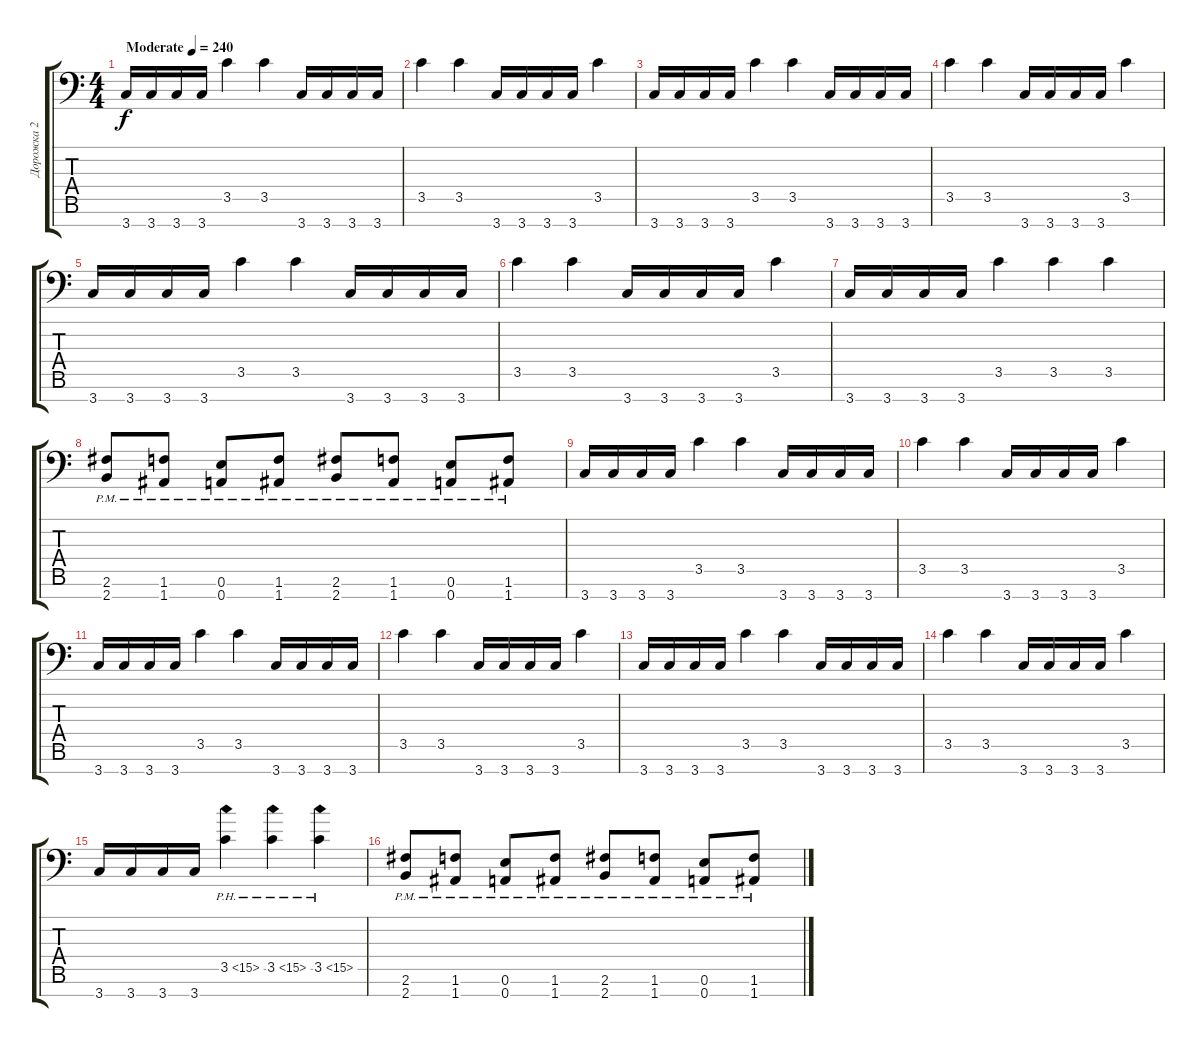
\track ("Дорожка 2" "Дорожка 2") {instrument distortionguitar}
\staff {score tabs}
\tuning (E4 B3 G3 D3 A2 E2 A1) {hide}
\ts (4 4)
\tempo (240 "Moderate")
\clef f4
\ks c
3.7.16{dy f instrument distortionguitar} 3.7.16 3.7.16 3.7.16 3.5.4 3.5.4 3.7.16 3.7.16 3.7.16 3.7.16 |
3.5.4 3.5.4 3.7.16 3.7.16 3.7.16 3.7.16 3.5.4 |
3.7.16 3.7.16 3.7.16 3.7.16 3.5.4 3.5.4 3.7.16 3.7.16 3.7.16 3.7.16 |
3.5.4 3.5.4 3.7.16 3.7.16 3.7.16 3.7.16 3.5.4 |
3.7.16 3.7.16 3.7.16 3.7.16 3.5.4 3.5.4 3.7.16 3.7.16 3.7.16 3.7.16 |
3.5.4 3.5.4 3.7.16 3.7.16 3.7.16 3.7.16 3.5.4 |
3.7.16 3.7.16 3.7.16 3.7.16 3.5.4 3.5.4 3.5.4 |
(2.6{pm} 2.7{pm}).8 (1.6{pm} 1.7{pm}).8 (0.6{pm} 0.7{pm}).8 (1.6{pm} 1.7{pm}).8 (2.6{pm} 2.7{pm}).8 (1.6{pm} 1.7{pm}).8 (0.6{pm} 0.7{pm}).8 (1.6{pm} 1.7{pm}).8 |
3.7.16 3.7.16 3.7.16 3.7.16 3.5.4 3.5.4 3.7.16 3.7.16 3.7.16 3.7.16 |
3.5.4 3.5.4 3.7.16 3.7.16 3.7.16 3.7.16 3.5.4 |
3.7.16 3.7.16 3.7.16 3.7.16 3.5.4 3.5.4 3.7.16 3.7.16 3.7.16 3.7.16 |
3.5.4 3.5.4 3.7.16 3.7.16 3.7.16 3.7.16 3.5.4 |
3.7.16 3.7.16 3.7.16 3.7.16 3.5.4 3.5.4 3.7.16 3.7.16 3.7.16 3.7.16 |
3.5.4 3.5.4 3.7.16 3.7.16 3.7.16 3.7.16 3.5.4 |
3.7.16 3.7.16 3.7.16 3.7.16 3.5{ph 12}.4 3.5{ph 12}.4 3.5{ph 12}.4 |
(2.6{pm} 2.7{pm}).8 (1.6{pm} 1.7{pm}).8 (0.6{pm} 0.7{pm}).8 (1.6{pm} 1.7{pm}).8 (2.6{pm} 2.7{pm}).8 (1.6{pm} 1.7{pm}).8 (0.6{pm} 0.7{pm}).8 (1.6{pm} 1.7{pm}).8
